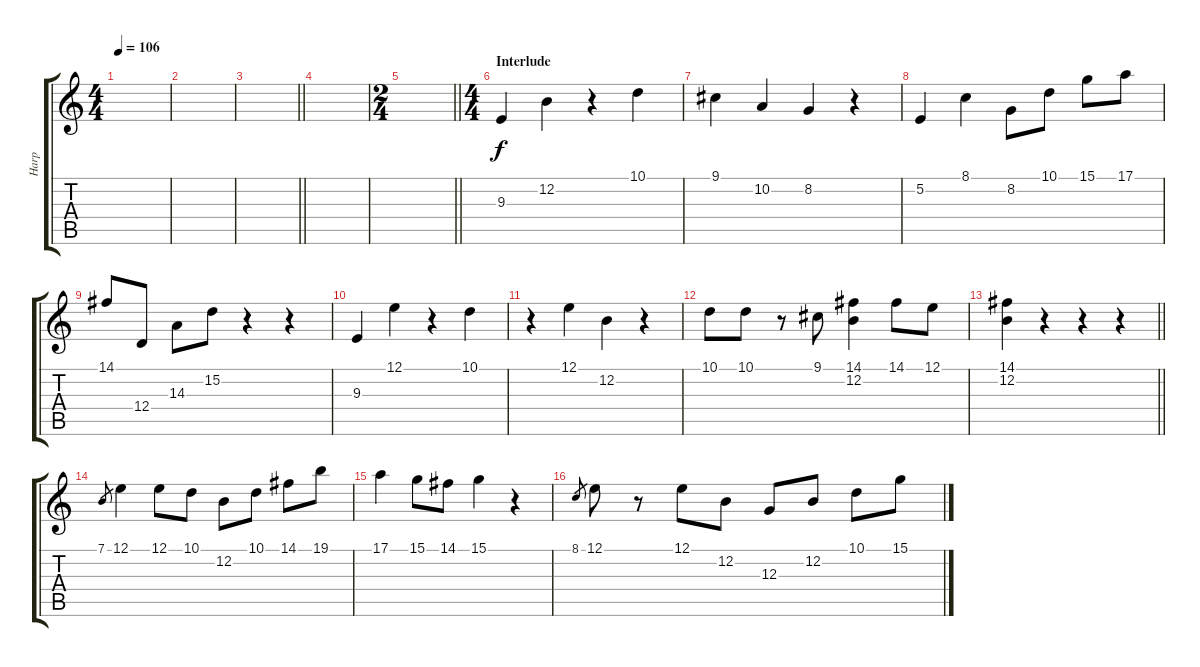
\track ("Harp" "Harp") {instrument orchestralharp}
\staff {score tabs}
\tuning (E4 B3 G3 D3 A2 E2) {hide}
\ts (4 4)
\tempo 106
\clef g2
\ks c
|
|
\barLineRight lightlight
|
|
\ts (2 4)
\barLineRight lightlight
|
\ts (4 4)
\section ("" "Interlude")
9.3.4 12.2.4 r.4 10.1.4 |
9.1.4 10.2.4 8.2.4 r.4 |
5.2.4 8.1.4 8.2.8 10.1.8 15.1.8 17.1.8 |
14.1.8 12.4.8 14.3.8 15.2.8 r.4 r.4 |
9.3.4 12.1.4 r.4 10.1.4 |
r.4 12.1.4 12.2.4 r.4 |
10.1.8 10.1.8 r.8 9.1.8 (14.1 12.2).4 14.1.8 12.1.8 |
\barLineRight lightlight
(14.1 12.2).4 r.4 r.4 r.4 |
7.1.8{gr} 12.1.4 12.1.8 10.1.8 12.2.8 10.1.8 14.1.8 19.1.8 |
17.1.4 15.1.8 14.1.8 15.1.4 r.4 |
8.1.8{gr} 12.1.8 r.8 12.1.8 12.2.8 12.3.8 12.2.8 10.1.8 15.1.8
